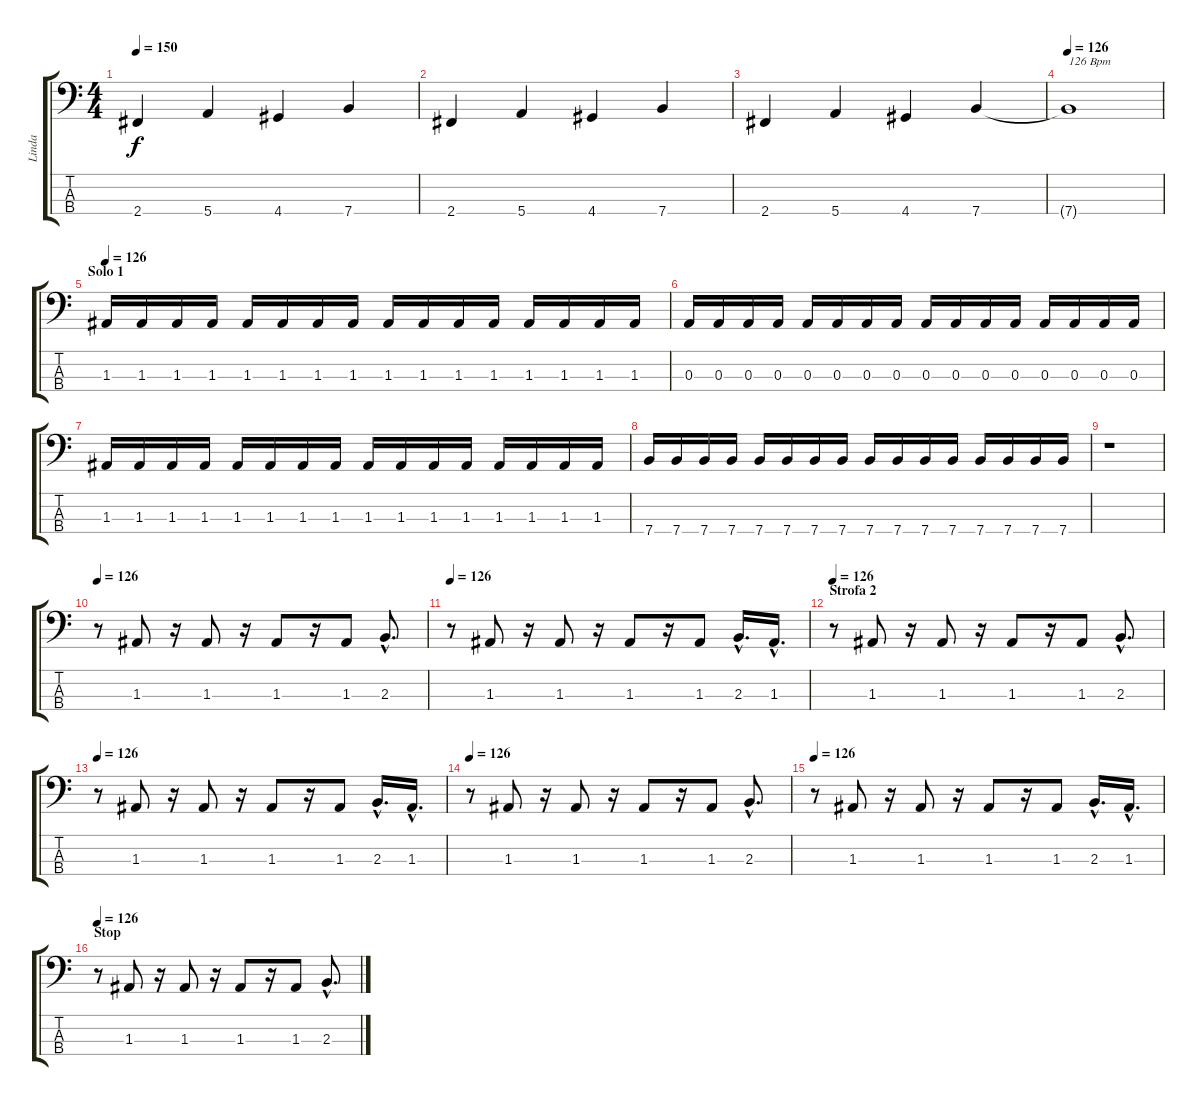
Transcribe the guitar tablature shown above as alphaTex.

\track ("Linda" "Linda") {instrument electricbassfinger}
\staff {score tabs}
\tuning (G2 D2 A1 E1) {hide}
\ts (4 4)
\tempo 150
\clef f4
\ks c
2.4.4{dy f} 5.4.4 4.4.4 7.4.4 |
2.4.4 5.4.4 4.4.4 7.4.4 |
2.4.4 5.4.4 4.4.4 7.4.4 |
\tempo 126
7.4{t}.1{txt "126 Bpm"} |
\section ("" "Solo 1")
\tempo 126
1.3.16 1.3.16 1.3.16 1.3.16 1.3.16 1.3.16 1.3.16 1.3.16 1.3.16 1.3.16 1.3.16 1.3.16 1.3.16 1.3.16 1.3.16 1.3.16 |
0.3.16 0.3.16 0.3.16 0.3.16 0.3.16 0.3.16 0.3.16 0.3.16 0.3.16 0.3.16 0.3.16 0.3.16 0.3.16 0.3.16 0.3.16 0.3.16 |
1.3.16 1.3.16 1.3.16 1.3.16 1.3.16 1.3.16 1.3.16 1.3.16 1.3.16 1.3.16 1.3.16 1.3.16 1.3.16 1.3.16 1.3.16 1.3.16 |
7.4.16 7.4.16 7.4.16 7.4.16 7.4.16 7.4.16 7.4.16 7.4.16 7.4.16 7.4.16 7.4.16 7.4.16 7.4.16 7.4.16 7.4.16 7.4.16 |
r.1 |
\tempo 126
r.8 1.3.8 r.16 1.3.8 r.16 1.3.8 r.16 1.3.8 2.3{hac}.8{d} |
\tempo 126
r.8 1.3.8 r.16 1.3.8 r.16 1.3.8 r.16 1.3.8 2.3{hac}.16{d} 1.3{hac}.16{d} |
\section ("" "Strofa 2")
\tempo 126
r.8 1.3.8 r.16 1.3.8 r.16 1.3.8 r.16 1.3.8 2.3{hac}.8{d} |
\tempo 126
r.8 1.3.8 r.16 1.3.8 r.16 1.3.8 r.16 1.3.8 2.3{hac}.16{d} 1.3{hac}.16{d} |
\tempo 126
r.8 1.3.8 r.16 1.3.8 r.16 1.3.8 r.16 1.3.8 2.3{hac}.8{d} |
\tempo 126
r.8 1.3.8 r.16 1.3.8 r.16 1.3.8 r.16 1.3.8 2.3{hac}.16{d} 1.3{hac}.16{d} |
\section ("" "Stop")
\tempo 126
r.8 1.3.8 r.16 1.3.8 r.16 1.3.8 r.16 1.3.8 2.3{hac}.8{d}
